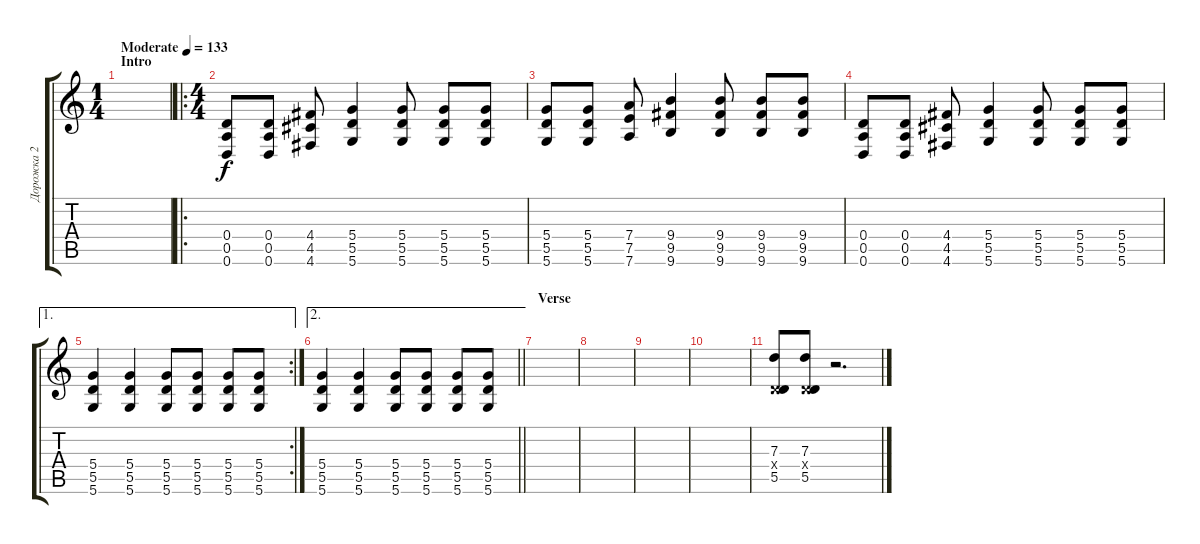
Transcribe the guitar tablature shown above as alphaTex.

\track ("Дорожка 2" "Дорожка 2") {instrument distortionguitar}
\staff {score tabs}
\tuning (E4 B3 G3 D3 A2 D2) {hide}
\ts (1 4)
\section ("" "Intro")
\tempo (133 "Moderate")
\clef g2
\ks c
|
\ro
\ts (4 4)
(0.4 0.5 0.6).8 (0.4 0.5 0.6).8 (4.4 4.5 4.6).8 (5.4 5.5 5.6).4 (5.4 5.5 5.6).8 (5.4 5.5 5.6).8 (5.4 5.5 5.6).8 |
(5.4 5.5 5.6).8 (5.4 5.5 5.6).8 (7.4 7.5 7.6).8 (9.4 9.5 9.6).4 (9.4 9.5 9.6).8 (9.4 9.5 9.6).8 (9.4 9.5 9.6).8 |
(0.4 0.5 0.6).8 (0.4 0.5 0.6).8 (4.4 4.5 4.6).8 (5.4 5.5 5.6).4 (5.4 5.5 5.6).8 (5.4 5.5 5.6).8 (5.4 5.5 5.6).8 |
\ae 1
\rc 2
(5.4 5.5 5.6).4 (5.4 5.5 5.6).4 (5.4 5.5 5.6).8 (5.4 5.5 5.6).8 (5.4 5.5 5.6).8 (5.4 5.5 5.6).8 |
\ae 2
\barLineRight lightlight
(5.4 5.5 5.6).4 (5.4 5.5 5.6).4 (5.4 5.5 5.6).8 (5.4 5.5 5.6).8 (5.4 5.5 5.6).8 (5.4 5.5 5.6).8 |
\section ("" "Verse")
|
|
|
|
(7.3 0.4{x} 5.5).8 (7.3 0.4{x} 5.5).8 r.2{d}
